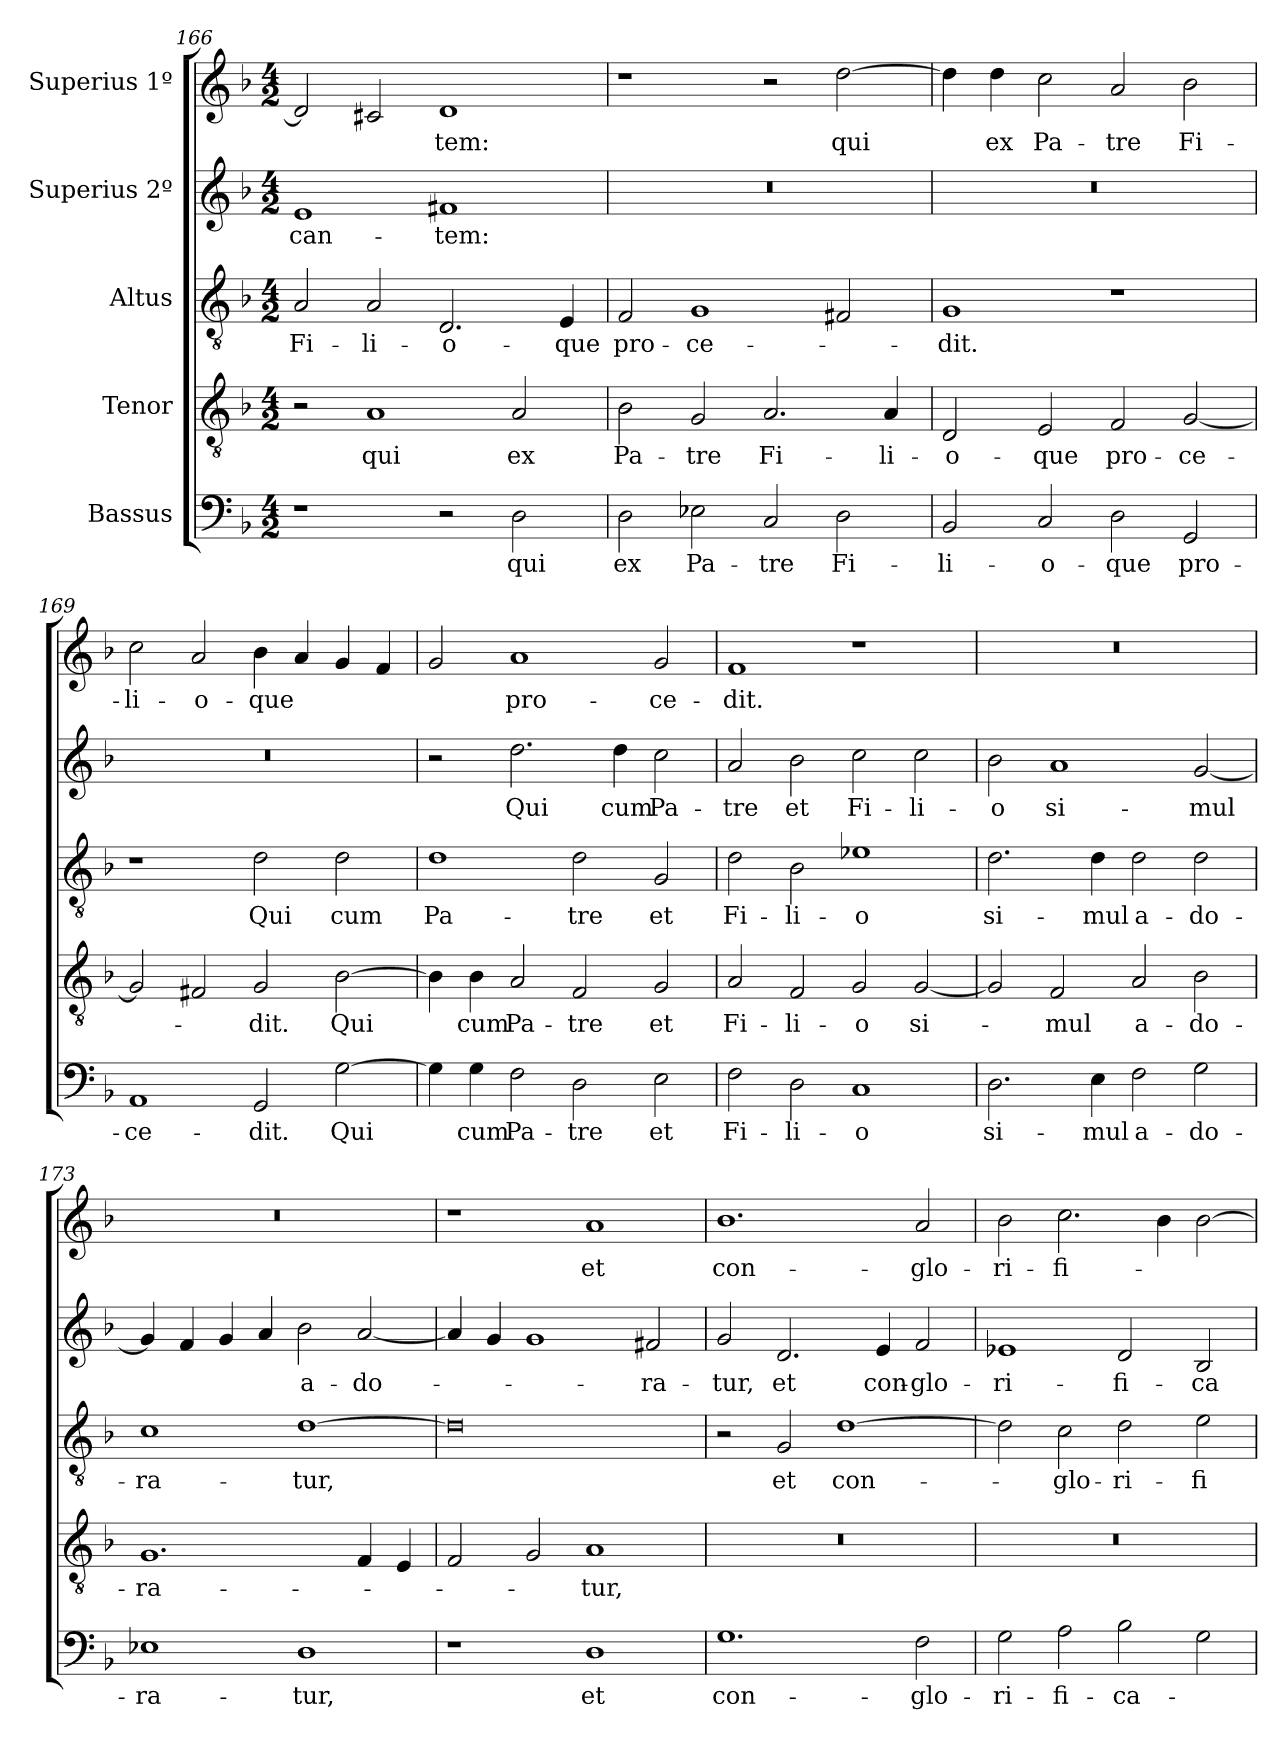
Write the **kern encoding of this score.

**kern	**text	**kern	**text	**kern	**text	**kern	**text	**kern	**text
*part5	*part5	*part4	*part4	*part3	*part3	*part2	*part2	*part1	*part1
*staff5	*staff5	*staff4	*staff4	*staff3	*staff3	*staff2	*staff2	*staff1	*staff1
*I"Bassus	*	*I"Tenor	*	*I"Altus	*	*I"Superius 2º	*	*I"Superius 1º	*
*clefF4	*	*clefGv2	*	*clefGv2	*	*clefG2	*	*clefG2	*
*k[b-]	*	*k[b-]	*	*k[b-]	*	*k[b-]	*	*k[b-]	*
*M4/2	*	*M4/2	*	*M4/2	*	*M4/2	*	*M4/2	*
=166	=166	=166	=166	=166	=166	=166	=166	=166	=166
1r	.	2r	.	2A/	Fi-	1e/	-can-	2d/]	.
.	.	1A/	qui	2A/	-li-	.	.	2c#X/	.
2r	.	.	.	2.D/	-o-	1f#X/	-tem:	1d/	-tem:
2D\	qui	2A/	ex	.	.	.	.	.	.
.	.	.	.	4E/	-que	.	.	.	.
=167	=167	=167	=167	=167	=167	=167	=167	=167	=167
2D\	ex	2B-\	Pa-	2F/	pro-	0r	.	1r	.
2E-X\	Pa-	2G/	-tre	1G/	-ce-	.	.	.	.
2C/	-tre	2.A/	Fi-	.	.	.	.	2r	.
2D\	Fi-	.	.	2F#X/	.	.	.	[2dd\	qui
.	.	4A/	-li-	.	.	.	.	.	.
=168	=168	=168	=168	=168	=168	=168	=168	=168	=168
2BB-/	-li-	2D/	-o-	1G/	-dit.	0r	.	4dd\]	.
.	.	.	.	.	.	.	.	4dd\	ex
2C/	-o-	2E/	-que	.	.	.	.	2cc\	Pa-
2D\	-que	2F/	pro-	1r	.	.	.	2a/	-tre
2GG/	pro-	[2G/	-ce-	.	.	.	.	2b-\	Fi-
=169	=169	=169	=169	=169	=169	=169	=169	=169	=169
1AA/	-ce-	2G/]	.	1r	.	0r	.	2cc\	-li-
.	.	2F#X/	.	.	.	.	.	2a/	-o-
2GG/	-dit.	2G/	-dit.	2d\	Qui	.	.	4b-\	-que
.	.	.	.	.	.	.	.	4a/	.
[2G\	Qui	[2B-\	Qui	2d\	cum	.	.	4g/	.
.	.	.	.	.	.	.	.	4f/	.
=170	=170	=170	=170	=170	=170	=170	=170	=170	=170
4G\]	.	4B-\]	.	1d\	Pa-	2r	.	2g/	.
4G\	cum	4B-\	cum	.	.	.	.	.	.
2F\	Pa-	2A/	Pa-	.	.	2.dd\	Qui	1a/	pro-
2D\	-tre	2F/	-tre	2d\	-tre	.	.	.	.
.	.	.	.	.	.	4dd\	cum	.	.
2E\	et	2G/	et	2G/	et	2cc\	Pa-	2g/	-ce-
=171	=171	=171	=171	=171	=171	=171	=171	=171	=171
2F\	Fi-	2A/	Fi-	2d\	Fi-	2a/	-tre	1f/	-dit.
2D\	-li-	2F/	-li-	2B-\	-li-	2b-\	et	.	.
1C/	-o	2G/	-o	1e-X\	-o	2cc\	Fi-	1r	.
.	.	[2G/	si-	.	.	2cc\	-li-	.	.
=172	=172	=172	=172	=172	=172	=172	=172	=172	=172
2.D\	si-	2G/]	.	2.d\	si-	2b-\	-o	0r	.
.	.	2F/	-mul	.	.	1a/	si-	.	.
4E\	-mul	.	.	4d\	-mul	.	.	.	.
2F\	a-	2A/	a-	2d\	a-	.	.	.	.
2G\	-do-	2B-\	-do-	2d\	-do-	[2g/	-mul	.	.
=173	=173	=173	=173	=173	=173	=173	=173	=173	=173
1E-X\	-ra-	1.G/	-ra-	1c\	-ra-	4g/]	.	0r	.
.	.	.	.	.	.	4f/	.	.	.
.	.	.	.	.	.	4g/	.	.	.
.	.	.	.	.	.	4a/	.	.	.
1D\	-tur,	.	.	[1d\	-tur,	2b-\	a-	.	.
.	.	4F/	.	.	.	[2a/	-do-	.	.
.	.	4E/	.	.	.	.	.	.	.
=174	=174	=174	=174	=174	=174	=174	=174	=174	=174
1r	.	2F/	.	0d\]	.	4a/]	.	1r	.
.	.	.	.	.	.	4g/	.	.	.
.	.	2G/	.	.	.	1g/	.	.	.
1D\	et	1A/	-tur,	.	.	.	.	1a/	et
.	.	.	.	.	.	2f#X/	-ra-	.	.
=175	=175	=175	=175	=175	=175	=175	=175	=175	=175
1.G\	con-	0r	.	2r	.	2g/	-tur,	1.b-\	con-
.	.	.	.	2G/	et	2.d/	et	.	.
.	.	.	.	[1d\	con-	.	.	.	.
.	.	.	.	.	.	4e/	con-	.	.
2F\	-glo-	.	.	.	.	2f/	-glo-	2a/	-glo-
=176	=176	=176	=176	=176	=176	=176	=176	=176	=176
2G\	-ri-	0r	.	2d\]	.	1e-X/	-ri-	2b-\	-ri-
2A\	-fi-	.	.	2c\	-glo-	.	.	2.cc\	-fi-
2B-\	-ca-	.	.	2d\	-ri-	2d/	-fi-	.	.
.	.	.	.	.	.	.	.	4b-\	.
2G\	.	.	.	2e\	-fi-	2B-/	-ca-	[2b-\	.
=	=	=	=	=	=	=	=	=	=
*-	*-	*-	*-	*-	*-	*-	*-	*-	*-
